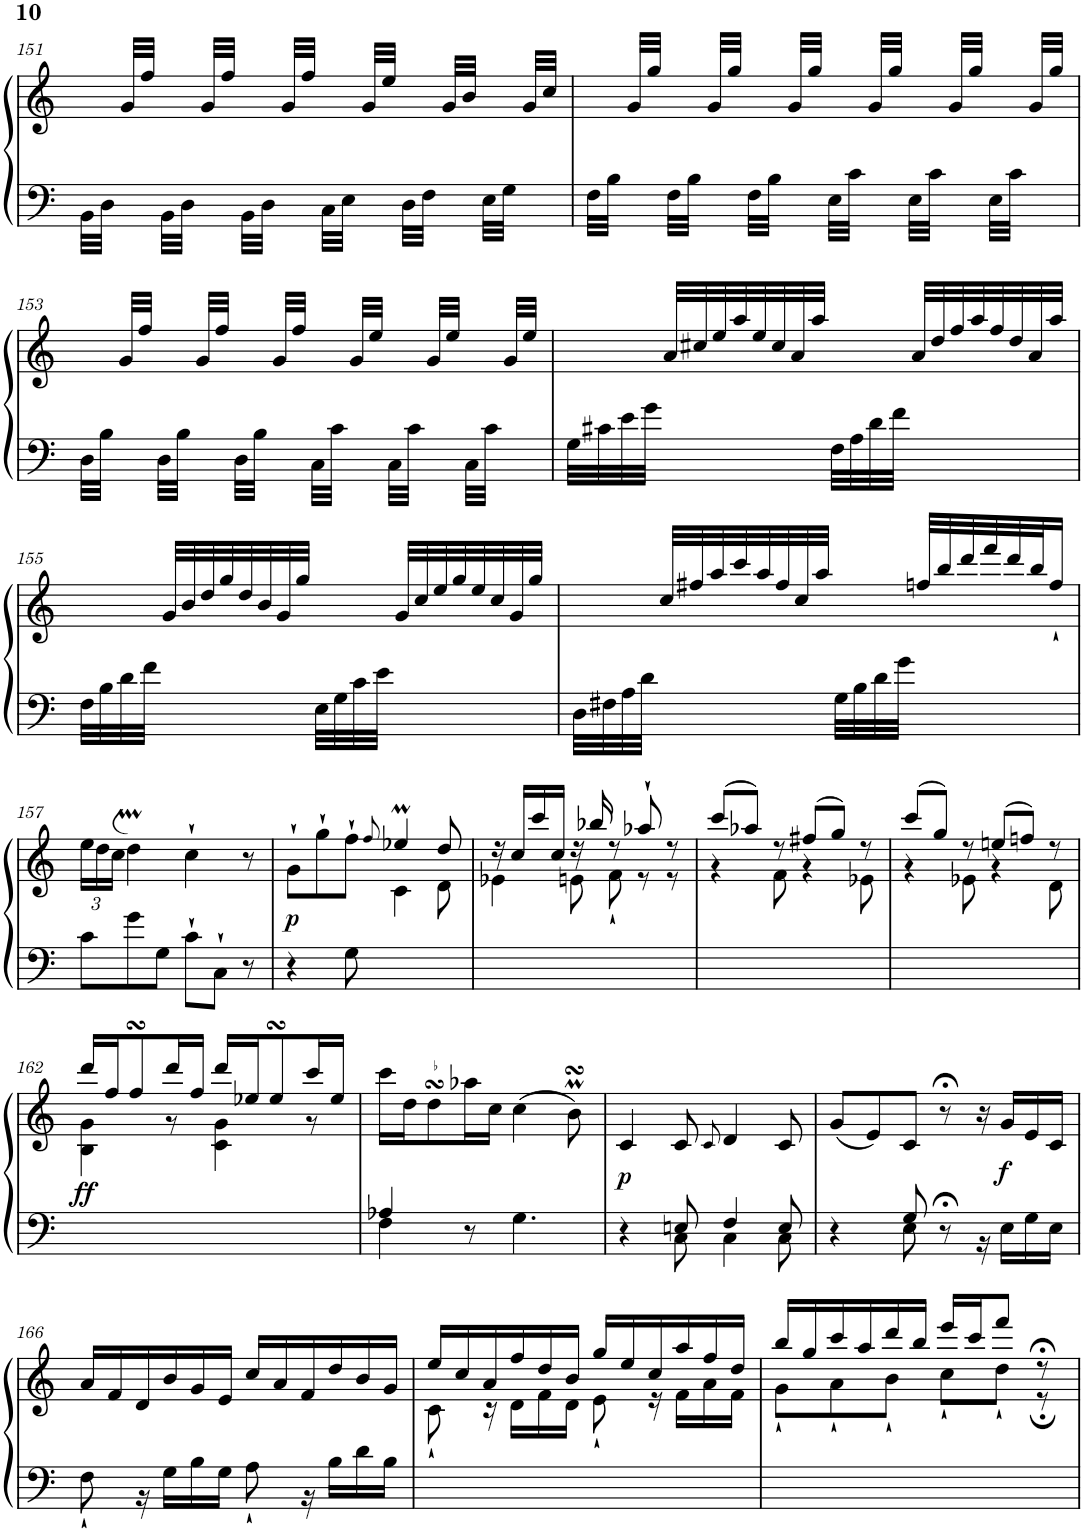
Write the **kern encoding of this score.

**kern	**kern	**dynam
*part1	*part1	*part1
*staff2	*staff1	*staff1/2
*I"Фортепиано	*	*
!!LO:PB:g=z
*clefF4	*clefG2	*
*k[]	*k[]	*
*M6/8	*M6/8	*
=151	=151	=151
32BB\LLL	16ryy	.
32D\JJJ	.	.
16ryy	32g/LLL	.
.	32ff/JJJ	.
32BB\LLL	16ryy	.
32D\JJJ	.	.
16ryy	32g/LLL	.
.	32ff/JJJ	.
32BB\LLL	16ryy	.
32D\JJJ	.	.
16ryy	32g/LLL	.
.	32ff/JJJ	.
32C\LLL	16ryy	.
32E\JJJ	.	.
16ryy	32g/LLL	.
.	32ee/JJJ	.
32D\LLL	16ryy	.
32F\JJJ	.	.
16ryy	32g/LLL	.
.	32b/JJJ	.
32E\LLL	16ryy	.
32G\JJJ	.	.
16ryy	32g/LLL	.
.	32cc/JJJ	.
=152	=152	=152
32F\LLL	16ryy	.
32B\JJJ	.	.
16ryy	32g/LLL	.
.	32gg/JJJ	.
32F\LLL	16ryy	.
32B\JJJ	.	.
16ryy	32g/LLL	.
.	32gg/JJJ	.
32F\LLL	16ryy	.
32B\JJJ	.	.
16ryy	32g/LLL	.
.	32gg/JJJ	.
32E\LLL	16ryy	.
32c\JJJ	.	.
16ryy	32g/LLL	.
.	32gg/JJJ	.
32E\LLL	16ryy	.
32c\JJJ	.	.
16ryy	32g/LLL	.
.	32gg/JJJ	.
32E\LLL	16ryy	.
32c\JJJ	.	.
16ryy	32g/LLL	.
.	32gg/JJJ	.
!!LO:LB:g=z
=153	=153	=153
32D\LLL	16ryy	.
32B\JJJ	.	.
16ryy	32g/LLL	.
.	32ff/JJJ	.
32D\LLL	16ryy	.
32B\JJJ	.	.
16ryy	32g/LLL	.
.	32ff/JJJ	.
32D\LLL	16ryy	.
32B\JJJ	.	.
16ryy	32g/LLL	.
.	32ff/JJJ	.
32C\LLL	16ryy	.
32c\JJJ	.	.
16ryy	32g/LLL	.
.	32ee/JJJ	.
32C\LLL	16ryy	.
32c\JJJ	.	.
16ryy	32g/LLL	.
.	32ee/JJJ	.
32C\LLL	16ryy	.
32c\JJJ	.	.
16ryy	32g/LLL	.
.	32ee/JJJ	.
=154	=154	=154
32G\LLL	8ryy	.
32c#X\	.	.
32e\	.	.
32g\JJJ	.	.
8ryy	32a/LLL	.
.	32cc#X/	.
.	32ee/	.
.	32aa/	.
8ryy	32ee/	.
.	32cc#/	.
.	32a/	.
.	32aa/JJJ	.
32F\LLL	8ryy	.
32A\	.	.
32d\	.	.
32f\JJJ	.	.
8ryy	32a/LLL	.
.	32dd/	.
.	32ff/	.
.	32aa/	.
8ryy	32ff/	.
.	32dd/	.
.	32a/	.
.	32aa/JJJ	.
!!LO:LB:g=z
=155	=155	=155
32F\LLL	8ryy	.
32B\	.	.
32d\	.	.
32f\JJJ	.	.
8ryy	32g/LLL	.
.	32b/	.
.	32dd/	.
.	32gg/	.
8ryy	32dd/	.
.	32b/	.
.	32g/	.
.	32gg/JJJ	.
32E\LLL	8ryy	.
32G\	.	.
32c\	.	.
32e\JJJ	.	.
4ryy	32g/LLL	.
.	32cc/	.
.	32ee/	.
.	32gg/	.
.	32ee/	.
.	32cc/	.
.	32g/	.
.	32gg/JJJ	.
=156	=156	=156
32D\LLL	8ryy	.
32F#X\	.	.
32A\	.	.
32d\JJJ	.	.
8ryy	32cc/LLL	.
.	32ff#X/	.
.	32aa/	.
.	32ccc/	.
8ryy	32aa/	.
.	32ff#/	.
.	32cc/	.
.	32aa/JJJ	.
32G\LLL	8ryy	.
32B\	.	.
32d\	.	.
32g\JJJ	.	.
8ryy	32ffn/LLL	.
.	32bb/	.
.	32ddd/	.
.	32fff/	.
8ryy	32ddd/	.
.	32bb/J	.
.	16ff`/JJ	.
!!LO:LB:g=z
=157	=157	=157
*	*Xbrackettup	*
8c\L	24ee\LL	.
.	24dd\	.
.	24cc\JJ	.
8g\	4ddM\	.
8G\J	.	.
8c`\L	4cc`\	.
8C`\J	.	.
8r	8r	.
=158	=158	=158
*	*^	*
!	!	!	!LO:DY:b
4r	8g`\L	4.ryy	p
.	8gg`\	.	.
8G\	8ff`\J	.	.
.	8qff/	.	.
4.ryy	4ee-XM/	4c\	.
.	8dd/	8d\	.
=159	=159	=159	=159
2.ryy	16r	4e-X\	.
.	16cc/LL	.	.
.	16ccc/	.	.
.	16cc/JJ	.	.
.	16r	8en\	.
.	16bb-X/	.	.
.	8r	8f`\	.
.	8aa-X`/	8r	.
.	8r	8r	.
=160	=160	=160	=160
2.ryy	(>8ccc/L	4r	.
.	8aa-X/J)	.	.
.	8r	8f\	.
.	(>8ff#X/L	4r	.
.	8gg/J)	.	.
.	8r	8e-X\	.
=161	=161	=161	=161
2.ryy	(>8ccc/L	4r	.
.	8gg/J)	.	.
.	8r	8e-X\	.
.	(>8een/L	4r	.
.	8ffn/J)	.	.
.	8r	8d\	.
!!LO:LB:g=z	!!
=162	=162	=162	=162
!	!	!	!LO:DY:b
2.ryy	16ddd/LL	4B\ 4g\	ff
.	16ff/J	.	.
.	8ffsSSs/	.	.
.	16ddd/L	8r	.
.	16ff/JJ	.	.
.	16ddd/LL	4c\ 4g\	.
.	16ee-X/J	.	.
.	8ee-sSSs/	.	.
.	16ccc/L	8r	.
.	16ee-/JJ	.	.
*	*v	*v	*
=163	=163	=163
*^	*	*
4A-X/	4F\	16ccc\LL	.
.	.	16dd\J	.
.	.	8ddsSSS\	.
8r	2ryy	16aa-X\L	.
.	.	16cc\JJ	.
4.G\	.	(>4cc\	.
.	.	8bmsSsS\)	.
=164	=164	=164	=164
!	!	!	!LO:DY:b
4r	4ryy	4c/	p
8En/	8C\	8c/	.
.	.	8qc/	.
4F/	4C\	4d/	.
8E/	8C\	8c/	.
=165	=165	=165	=165
4r	4ryy	(<8g/L	.
.	.	8e/)	.
8G/	8E\	8c/J	.
8r;<	8ryy	8r;<	.
4ryy	16r	16r	.
!	!	!	!LO:DY:b
.	16E\LL	16g/LL	f
.	16G\	16e/	.
.	16E\JJ	16c/JJ	.
!!LO:LB:g=z
=166	=166	=166	=166
2.ryy	8F`\	16a/LL	.
.	.	16f/	.
.	16r	16d/	.
.	16G\LL	16b/	.
.	16B\	16g/	.
.	16G\JJ	16e/JJ	.
.	8A`\	16cc/LL	.
.	.	16a/	.
.	16r	16f/	.
.	16B\LL	16dd/	.
.	16d\	16b/	.
.	16B\JJ	16g/JJ	.
*v	*v	*	*
=167	=167	=167
*	*^	*
2.ryy	16ee/LL	8c`\	.
.	16cc/	.	.
.	16a/	16r	.
.	16ff/	16d\LL	.
.	16dd/	16f\	.
.	16b/JJ	16d\JJ	.
.	16gg/LL	8e`\	.
.	16ee/	.	.
.	16cc/	16r	.
.	16aa/	16f\LL	.
.	16ff/	16a\	.
.	16dd/JJ	16f\JJ	.
=168	=168	=168	=168
2.ryy	16bb/LL	8g`\L	.
.	16gg/	.	.
.	16ccc/	8a`\	.
.	16aa/	.	.
.	16ddd/	8b`\J	.
.	16bb/JJ	.	.
.	16eee/LL	8cc`\L	.
.	16ccc/J	.	.
.	8fff/J	8dd`\J	.
.	8r;<	8r;	.
*	*v	*v	*
=	=	=
*-	*-	*-
